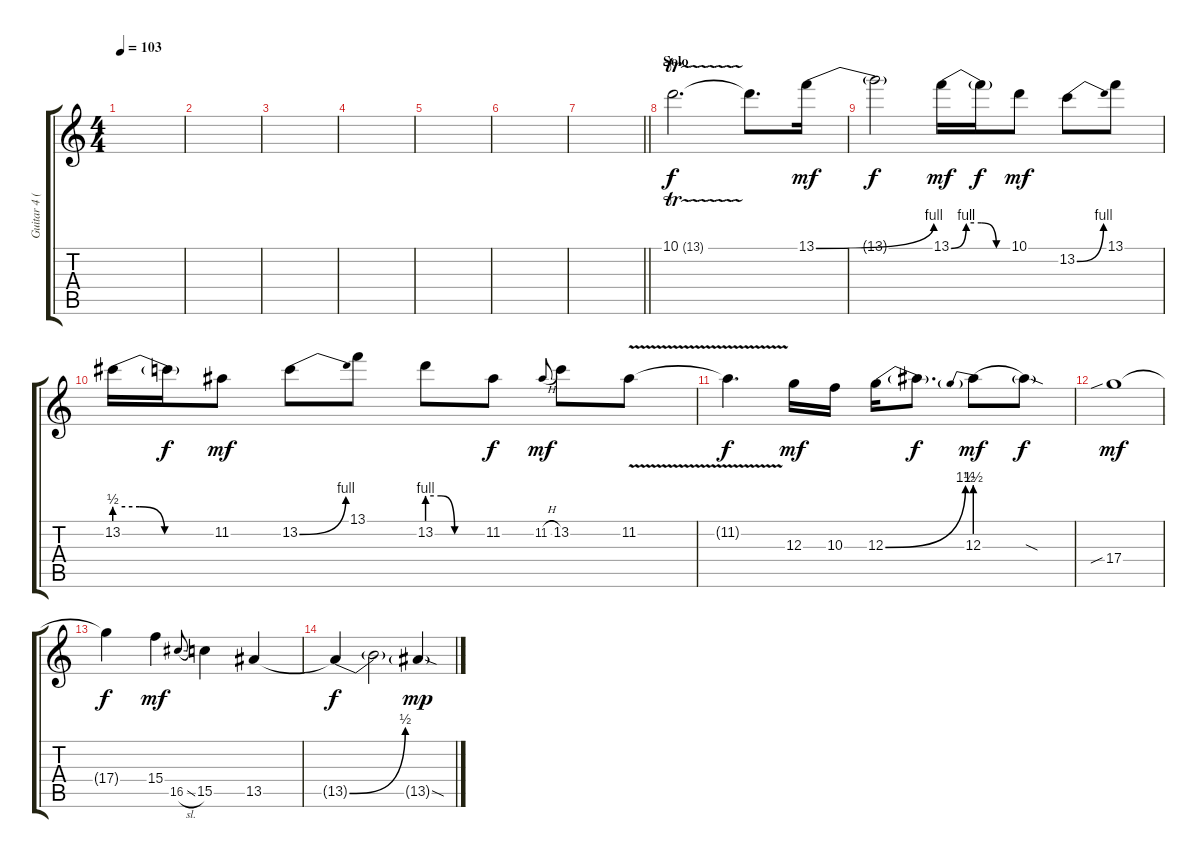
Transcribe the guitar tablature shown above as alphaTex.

\track ("Guitar 4 (Dist)" "Guitar 4 (") {instrument distortionguitar}
\staff {score tabs}
\tuning (E4 B3 G3 D3 A2 E2) {hide}
\ts (4 4)
\tempo 103
\clef g2
\ks c
|
|
|
|
|
|
\barLineRight lightlight
|
\section ("" "Solo")
10.1{tr (13 32)}.2{d} 10.1{t}.8{d dy f} 13.1{be (bend 0 0 60 4)}.16{dy mf} |
13.1{t}.2{dy f} 13.1{be (custom 0 0 15 4 30 4 45 0 60 0)}.16{dy mf} 13.1{t}.16{dy f} 10.1.8{dy mf} 13.2{be (bend 0 0 60 4)}.8 13.1.8 |
13.2{be (custom 0 2 15 2 30 0 45 0 60 0)}.16 13.2{t}.16{dy f} 11.2.8{dy mf} 13.2{be (bend 0 0 60 4)}.8 13.1.8 13.2{be (custom 0 4 15 4 30 0 60 0)}.8 11.2.8{dy f} 11.2{h}.8{gr onbeat dy mf} 13.2.8 11.2{v}.8 |
11.2{t}.4{d dy f} 12.3.16{dy mf} 10.3.16 12.3{be (bend 0 0 60 6)}.16 12.3{t}.8{d dy f} 12.3{be (prebend 0 6 60 6)}.8{dy mf} 12.3{sod t}.8{dy f} |
17.4{sib}.1{dy mf} |
17.4{t}.4{dy f} 15.4.4{dy mf} 16.5{sl}.8{gr onbeat} 15.5.4 13.5.4 |
13.5{be (bend 0 0 60 2) t}.4{dy f} 13.5{t}.2 13.5{sod g}.4{dy mp}
